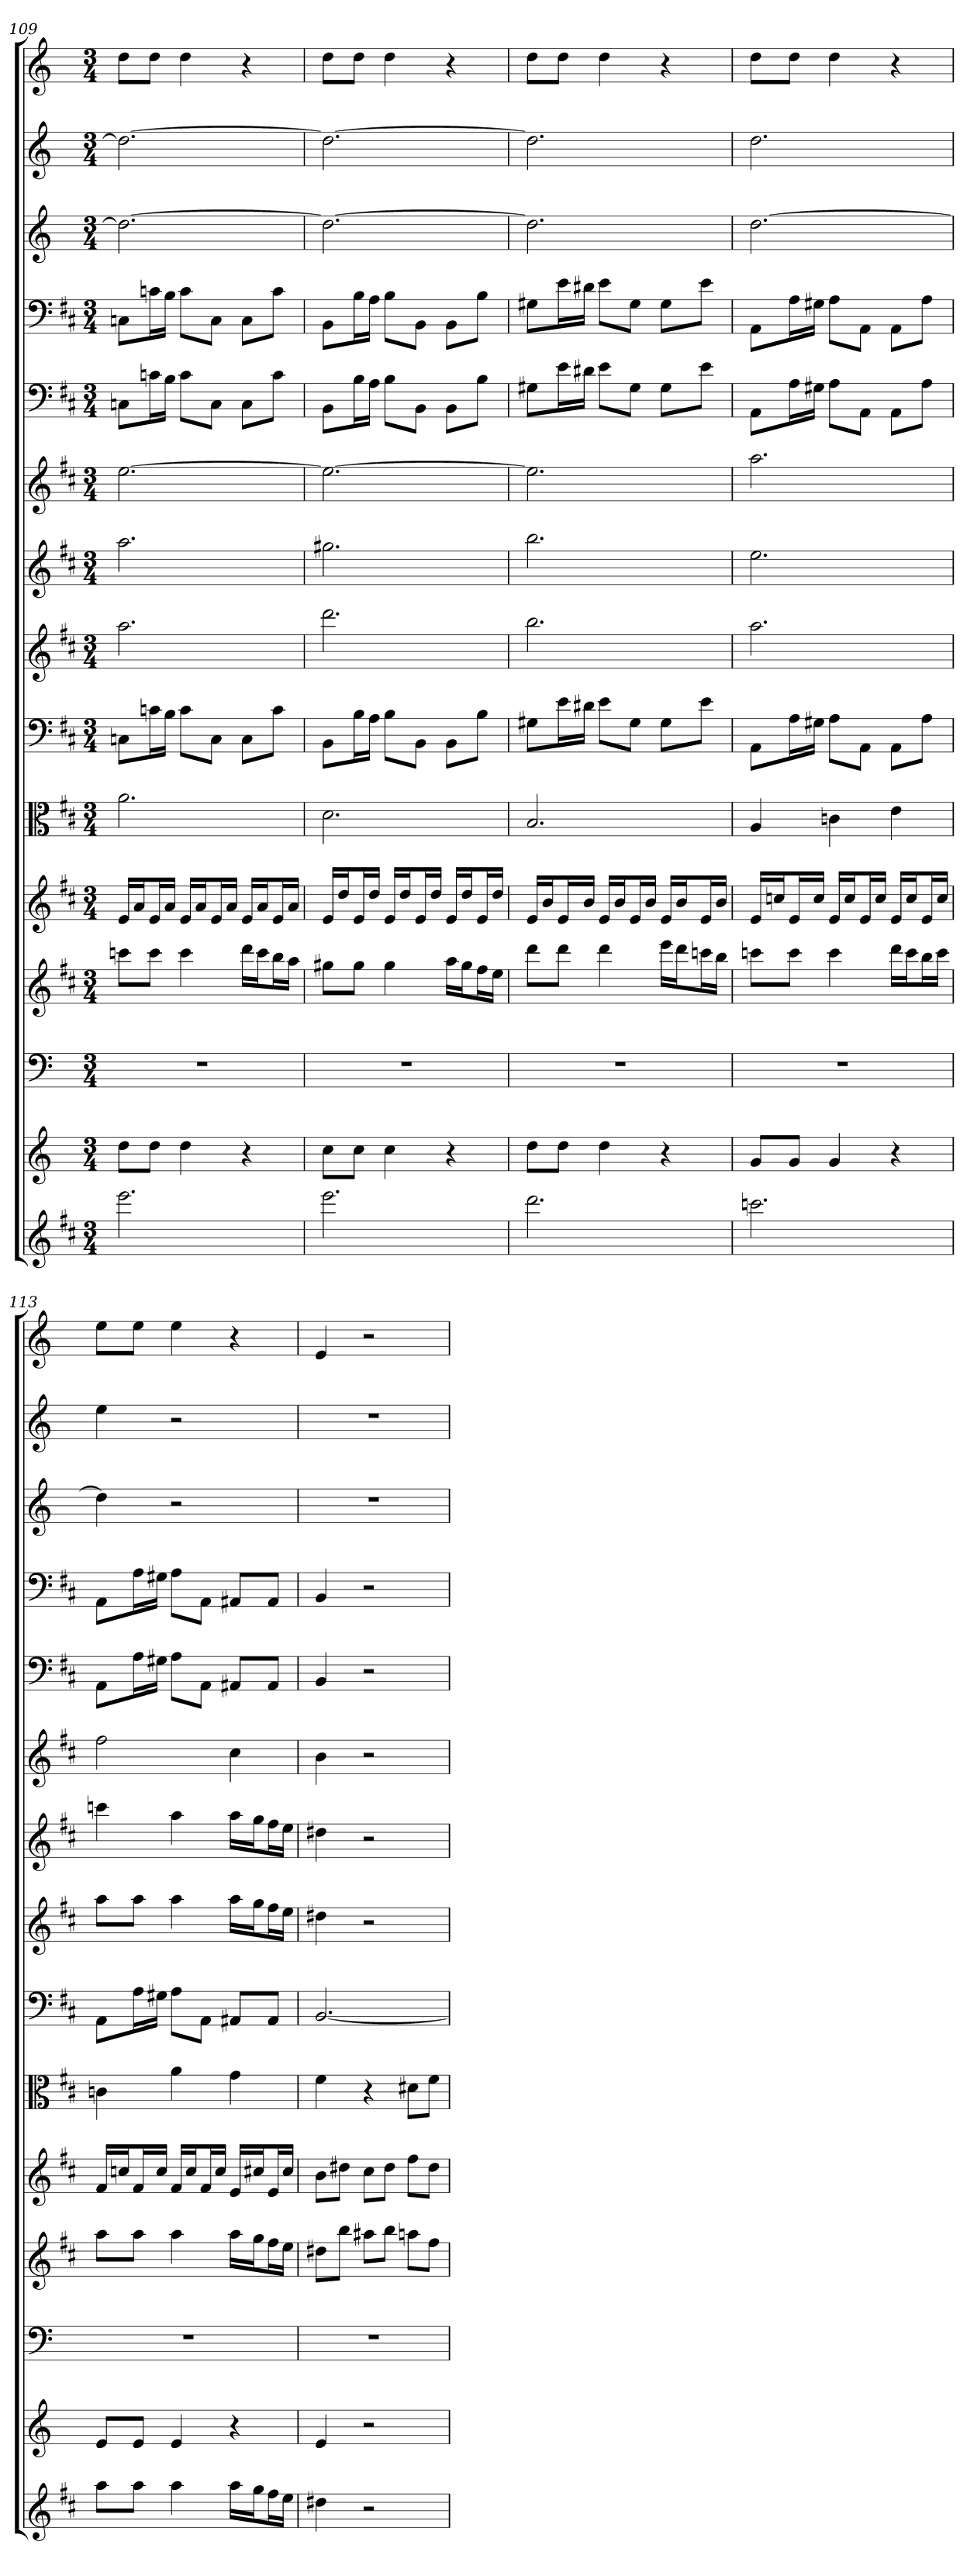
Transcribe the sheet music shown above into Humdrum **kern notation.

**kern	**kern	**kern	**kern	**kern	**kern	**kern	**kern	**kern	**kern	**kern	**kern	**kern	**kern	**kern
*part15	*part14	*part13	*part12	*part11	*part10	*part9	*part8	*part7	*part6	*part5	*part4	*part3	*part2	*part1
*staff15	*staff14	*staff13	*staff12	*staff11	*staff10	*staff9	*staff8	*staff7	*staff6	*staff5	*staff4	*staff3	*staff2	*staff1
*	*	*clefF4	*	*	*clefC3	*clefF4	*	*	*	*clefF4	*clefF4	*	*	*
*k[f#c#]	*k[]	*k[]	*k[f#c#]	*k[f#c#]	*k[f#c#]	*k[f#c#]	*k[f#c#]	*k[f#c#]	*k[f#c#]	*k[f#c#]	*k[f#c#]	*k[]	*k[]	*k[]
*M3/4	*M3/4	*M3/4	*M3/4	*M3/4	*M3/4	*M3/4	*M3/4	*M3/4	*M3/4	*M3/4	*M3/4	*M3/4	*M3/4	*M3/4
=109	=109	=109	=109	=109	=109	=109	=109	=109	=109	=109	=109	=109	=109	=109
2.eee	8ddL	2.r	8cccnL	16eLL	2.a	8Cn\L	2.aa	2.aa	[2.ee	8Cn\L	8Cn\L	2.dd_	2.dd_	8ddL
.	.	.	.	16aJ	.	.	.	.	.	.	.	.	.	.
.	8ddJ	.	8cccJ	16eL	.	16cn\L	.	.	.	16cn\L	16cn\L	.	.	8ddJ
.	.	.	.	16aJJ	.	16B\JJ	.	.	.	16B\JJ	16B\JJ	.	.	.
.	4dd	.	4ccc	16eLL	.	8c\L	.	.	.	8c\L	8c\L	.	.	4dd
.	.	.	.	16aJ	.	.	.	.	.	.	.	.	.	.
.	.	.	.	16eL	.	8C\J	.	.	.	8C\J	8C\J	.	.	.
.	.	.	.	16aJJ	.	.	.	.	.	.	.	.	.	.
.	4r	.	16dddLL	16eLL	.	8C\L	.	.	.	8C\L	8C\L	.	.	4r
.	.	.	16cccJ	16aJ	.	.	.	.	.	.	.	.	.	.
.	.	.	16bbL	16eL	.	8c\J	.	.	.	8c\J	8c\J	.	.	.
.	.	.	16aaJJ	16aJJ	.	.	.	.	.	.	.	.	.	.
=110	=110	=110	=110	=110	=110	=110	=110	=110	=110	=110	=110	=110	=110	=110
2.eee	8ccL	2.r	8gg#XL	16eLL	2.d	8BB\L	2.ddd	2.gg#X	2.ee_	8BB\L	8BB\L	2.dd_	2.dd_	8ddL
.	.	.	.	16ddJ	.	.	.	.	.	.	.	.	.	.
.	8ccJ	.	8gg#J	16eL	.	16B\L	.	.	.	16B\L	16B\L	.	.	8ddJ
.	.	.	.	16ddJJ	.	16A\JJ	.	.	.	16A\JJ	16A\JJ	.	.	.
.	4cc	.	4gg#	16eLL	.	8B\L	.	.	.	8B\L	8B\L	.	.	4dd
.	.	.	.	16ddJ	.	.	.	.	.	.	.	.	.	.
.	.	.	.	16eL	.	8BB\J	.	.	.	8BB\J	8BB\J	.	.	.
.	.	.	.	16ddJJ	.	.	.	.	.	.	.	.	.	.
.	4r	.	16aaLL	16eLL	.	8BB\L	.	.	.	8BB\L	8BB\L	.	.	4r
.	.	.	16gg#J	16ddJ	.	.	.	.	.	.	.	.	.	.
.	.	.	16ff#L	16eL	.	8B\J	.	.	.	8B\J	8B\J	.	.	.
.	.	.	16eeJJ	16ddJJ	.	.	.	.	.	.	.	.	.	.
=111	=111	=111	=111	=111	=111	=111	=111	=111	=111	=111	=111	=111	=111	=111
2.ddd	8ddL	2.r	8dddL	16eLL	2.B	8G#X\L	2.bb	2.bb	2.ee]	8G#X\L	8G#X\L	2.dd]	2.dd]	8ddL
.	.	.	.	16bJ	.	.	.	.	.	.	.	.	.	.
.	8ddJ	.	8dddJ	16eL	.	16e\L	.	.	.	16e\L	16e\L	.	.	8ddJ
.	.	.	.	16bJJ	.	16d#X\JJ	.	.	.	16d#X\JJ	16d#X\JJ	.	.	.
.	4dd	.	4ddd	16eLL	.	8e\L	.	.	.	8e\L	8e\L	.	.	4dd
.	.	.	.	16bJ	.	.	.	.	.	.	.	.	.	.
.	.	.	.	16eL	.	8G#\J	.	.	.	8G#\J	8G#\J	.	.	.
.	.	.	.	16bJJ	.	.	.	.	.	.	.	.	.	.
.	4r	.	16eeeLL	16eLL	.	8G#\L	.	.	.	8G#\L	8G#\L	.	.	4r
.	.	.	16dddJ	16bJ	.	.	.	.	.	.	.	.	.	.
.	.	.	16cccnL	16eL	.	8e\J	.	.	.	8e\J	8e\J	.	.	.
.	.	.	16bbJJ	16bJJ	.	.	.	.	.	.	.	.	.	.
=112	=112	=112	=112	=112	=112	=112	=112	=112	=112	=112	=112	=112	=112	=112
2.cccn	8gL	2.r	8cccnL	16eLL	4A	8AA\L	2.aa	2.ee	2.aa	8AA\L	8AA\L	[2.dd	2.dd	8ddL
.	.	.	.	16ccnJ	.	.	.	.	.	.	.	.	.	.
.	8gJ	.	8cccJ	16eL	.	16A\L	.	.	.	16A\L	16A\L	.	.	8ddJ
.	.	.	.	16ccJJ	.	16G#X\JJ	.	.	.	16G#X\JJ	16G#X\JJ	.	.	.
.	4g	.	4ccc	16eLL	4cn	8A\L	.	.	.	8A\L	8A\L	.	.	4dd
.	.	.	.	16ccJ	.	.	.	.	.	.	.	.	.	.
.	.	.	.	16eL	.	8AA\J	.	.	.	8AA\J	8AA\J	.	.	.
.	.	.	.	16ccJJ	.	.	.	.	.	.	.	.	.	.
.	4r	.	16dddLL	16eLL	4e	8AA\L	.	.	.	8AA\L	8AA\L	.	.	4r
.	.	.	16cccJ	16ccJ	.	.	.	.	.	.	.	.	.	.
.	.	.	16bbL	16eL	.	8A\J	.	.	.	8A\J	8A\J	.	.	.
.	.	.	16cccJJ	16ccJJ	.	.	.	.	.	.	.	.	.	.
=113	=113	=113	=113	=113	=113	=113	=113	=113	=113	=113	=113	=113	=113	=113
8aaL	8eL	2.r	8aaL	16f#LL	4cn	8AA\L	8aaL	4cccn	2ff#	8AA\L	8AA\L	4dd]	4ee	8eeL
.	.	.	.	16ccnJ	.	.	.	.	.	.	.	.	.	.
8aaJ	8eJ	.	8aaJ	16f#L	.	16A\L	8aaJ	.	.	16A\L	16A\L	.	.	8eeJ
.	.	.	.	16ccJJ	.	16G#X\JJ	.	.	.	16G#X\JJ	16G#X\JJ	.	.	.
4aa	4e	.	4aa	16f#LL	4a	8A\L	4aa	4aa	.	8A\L	8A\L	2r	2r	4ee
.	.	.	.	16ccJ	.	.	.	.	.	.	.	.	.	.
.	.	.	.	16f#L	.	8AA\J	.	.	.	8AA\J	8AA\J	.	.	.
.	.	.	.	16ccJJ	.	.	.	.	.	.	.	.	.	.
16aaLL	4r	.	16aaLL	16eLL	4g	8AA#X/L	16aaLL	16aaLL	4cc#	8AA#X/L	8AA#X/L	.	.	4r
16ggJ	.	.	16ggJ	16cc#XJ	.	.	16ggJ	16ggJ	.	.	.	.	.	.
16ff#L	.	.	16ff#L	16eL	.	8AA#/J	16ff#L	16ff#L	.	8AA#/J	8AA#/J	.	.	.
16eeJJ	.	.	16eeJJ	16cc#JJ	.	.	16eeJJ	16eeJJ	.	.	.	.	.	.
=114	=114	=114	=114	=114	=114	=114	=114	=114	=114	=114	=114	=114	=114	=114
4dd#X	4e	2.r	8dd#XL	8bL	4f#	[2.BB	4dd#X	4dd#X	4b	4BB	4BB	2.r	2.r	4e
.	.	.	8bbJ	8dd#XJ	.	.	.	.	.	.	.	.	.	.
2r	2r	.	8aa#XL	8cc#L	4r	.	2r	2r	2r	2r	2r	.	.	2r
.	.	.	8bbJ	8dd#J	.	.	.	.	.	.	.	.	.	.
.	.	.	8aanL	8ff#L	8d#X\L	.	.	.	.	.	.	.	.	.
.	.	.	8ff#J	8dd#J	8f#\J	.	.	.	.	.	.	.	.	.
=	=	=	=	=	=	=	=	=	=	=	=	=	=	=
*-	*-	*-	*-	*-	*-	*-	*-	*-	*-	*-	*-	*-	*-	*-
